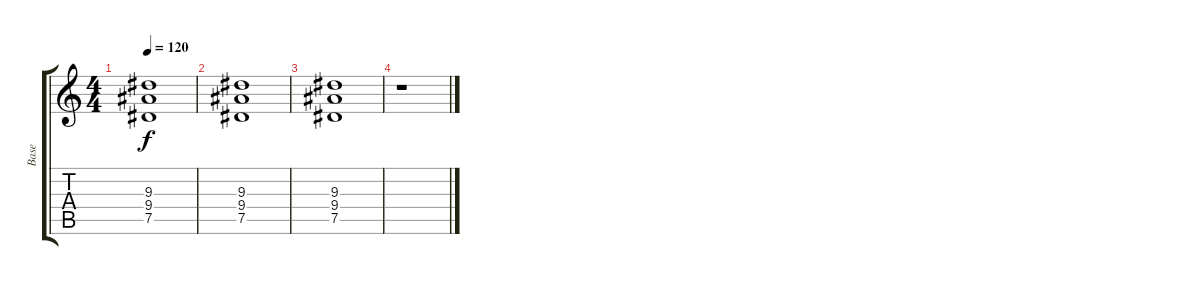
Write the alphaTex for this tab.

\track ("Base" "Base") {instrument electricguitarjazz}
\staff {score tabs}
\tuning (Eb4 Bb3 Gb3 Db3 Ab2 Eb2) {hide}
\ts (4 4)
\tempo 120
\clef g2
\ks c
(9.3 9.4 7.5).1{dy f} |
(9.3 9.4 7.5).1 |
(9.3 9.4 7.5).1 |
r.1
